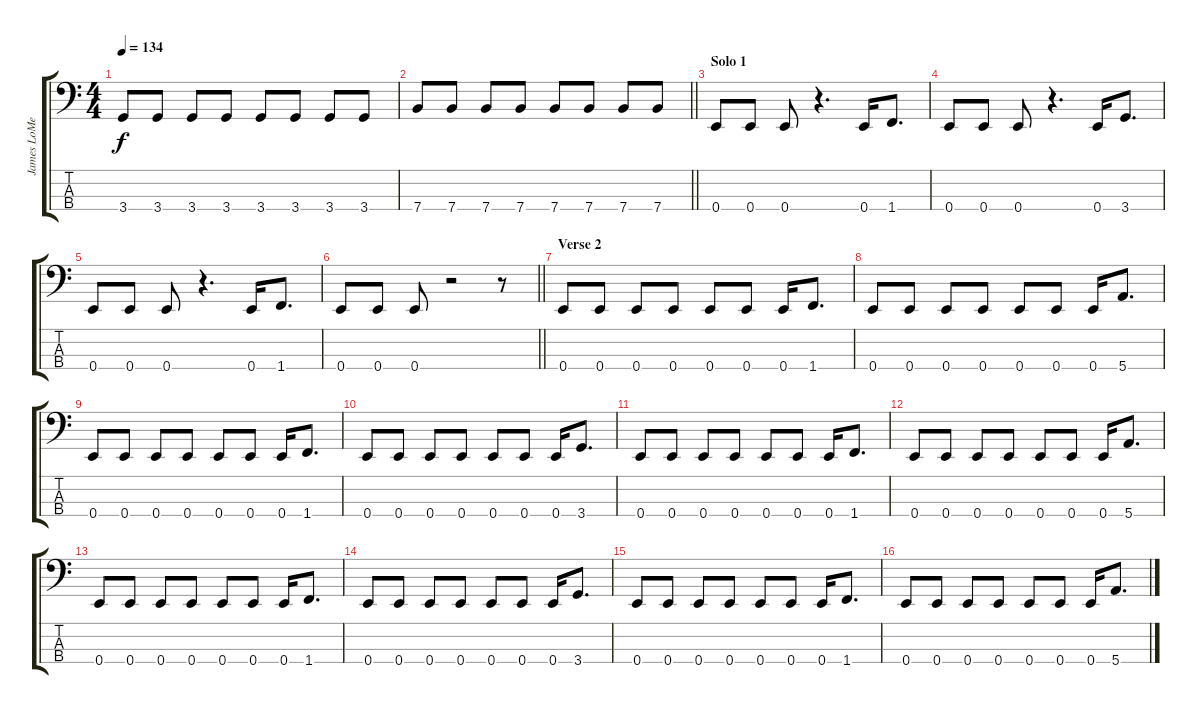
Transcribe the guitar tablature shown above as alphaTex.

\track ("James LoMenzo" "James LoMe") {instrument electricbassfinger}
\staff {score tabs}
\tuning (G2 D2 A1 E1) {hide}
\ts (4 4)
\tempo 134
\clef f4
\ks c
3.4.8{dy f} 3.4.8 3.4.8 3.4.8 3.4.8 3.4.8 3.4.8 3.4.8 |
\barLineRight lightlight
7.4.8 7.4.8 7.4.8 7.4.8 7.4.8 7.4.8 7.4.8 7.4.8 |
\section ("" "Solo 1")
0.4.8 0.4.8 0.4.8 r.4{d} 0.4.16 1.4.8{d} |
0.4.8 0.4.8 0.4.8 r.4{d} 0.4.16 3.4.8{d} |
0.4.8 0.4.8 0.4.8 r.4{d} 0.4.16 1.4.8{d} |
\barLineRight lightlight
0.4.8 0.4.8 0.4.8 r.2 r.8 |
\section ("" "Verse 2")
0.4.8 0.4.8 0.4.8 0.4.8 0.4.8 0.4.8 0.4.16 1.4.8{d} |
0.4.8 0.4.8 0.4.8 0.4.8 0.4.8 0.4.8 0.4.16 5.4.8{d} |
0.4.8 0.4.8 0.4.8 0.4.8 0.4.8 0.4.8 0.4.16 1.4.8{d} |
0.4.8 0.4.8 0.4.8 0.4.8 0.4.8 0.4.8 0.4.16 3.4.8{d} |
0.4.8 0.4.8 0.4.8 0.4.8 0.4.8 0.4.8 0.4.16 1.4.8{d} |
0.4.8 0.4.8 0.4.8 0.4.8 0.4.8 0.4.8 0.4.16 5.4.8{d} |
0.4.8 0.4.8 0.4.8 0.4.8 0.4.8 0.4.8 0.4.16 1.4.8{d} |
0.4.8 0.4.8 0.4.8 0.4.8 0.4.8 0.4.8 0.4.16 3.4.8{d} |
0.4.8 0.4.8 0.4.8 0.4.8 0.4.8 0.4.8 0.4.16 1.4.8{d} |
0.4.8 0.4.8 0.4.8 0.4.8 0.4.8 0.4.8 0.4.16 5.4.8{d}
